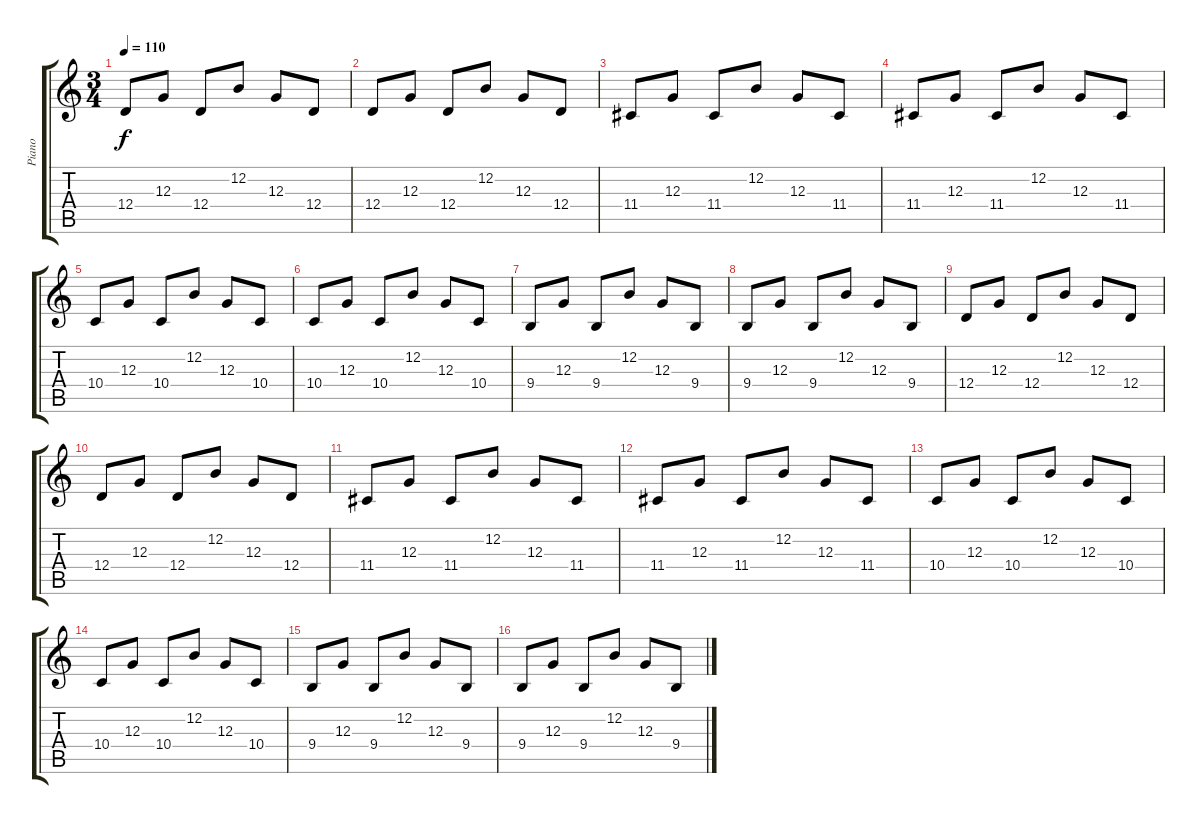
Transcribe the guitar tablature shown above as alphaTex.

\track ("Piano" "Piano") {instrument electricgrandpiano}
\staff {score tabs}
\tuning (E4 B3 G3 D3 A2 E2) {hide}
\ts (3 4)
\tempo 110
\clef g2
\ks c
12.4.8{dy f} 12.3.8 12.4.8 12.2.8 12.3.8 12.4.8 |
12.4.8 12.3.8 12.4.8 12.2.8 12.3.8 12.4.8 |
11.4.8 12.3.8 11.4.8 12.2.8 12.3.8 11.4.8 |
11.4.8 12.3.8 11.4.8 12.2.8 12.3.8 11.4.8 |
10.4.8 12.3.8 10.4.8 12.2.8 12.3.8 10.4.8 |
10.4.8 12.3.8 10.4.8 12.2.8 12.3.8 10.4.8 |
9.4.8 12.3.8 9.4.8 12.2.8 12.3.8 9.4.8 |
9.4.8 12.3.8 9.4.8 12.2.8 12.3.8 9.4.8 |
12.4.8 12.3.8 12.4.8 12.2.8 12.3.8 12.4.8 |
12.4.8 12.3.8 12.4.8 12.2.8 12.3.8 12.4.8 |
11.4.8 12.3.8 11.4.8 12.2.8 12.3.8 11.4.8 |
11.4.8 12.3.8 11.4.8 12.2.8 12.3.8 11.4.8 |
10.4.8 12.3.8 10.4.8 12.2.8 12.3.8 10.4.8 |
10.4.8 12.3.8 10.4.8 12.2.8 12.3.8 10.4.8 |
9.4.8 12.3.8 9.4.8 12.2.8 12.3.8 9.4.8 |
9.4.8 12.3.8 9.4.8 12.2.8 12.3.8 9.4.8
